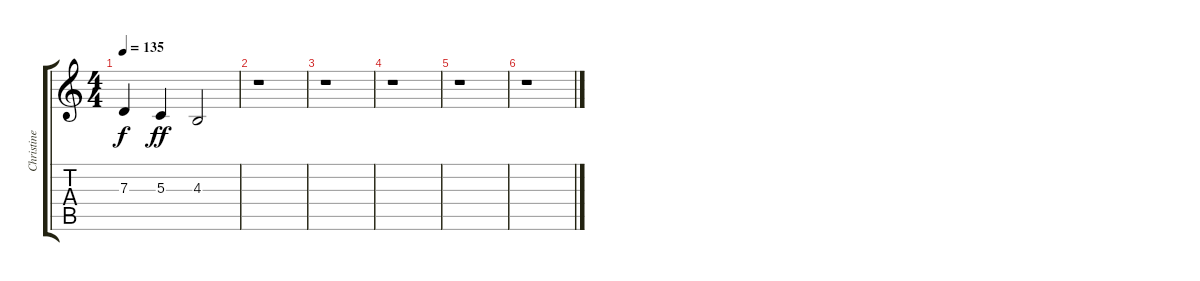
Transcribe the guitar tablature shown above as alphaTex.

\track ("Christine (KeybMid)" "Christine ") {instrument fx6goblins}
\staff {score tabs}
\tuning (E4 B3 G3 D3 A2 E2) {hide}
\ts (4 4)
\tempo 135
\clef g2
\ks c
7.3{t}.4{dy f} 5.3.4{dy ff} 4.3.2 |
r.1 |
r.1 |
r.1 |
r.1 |
r.1
